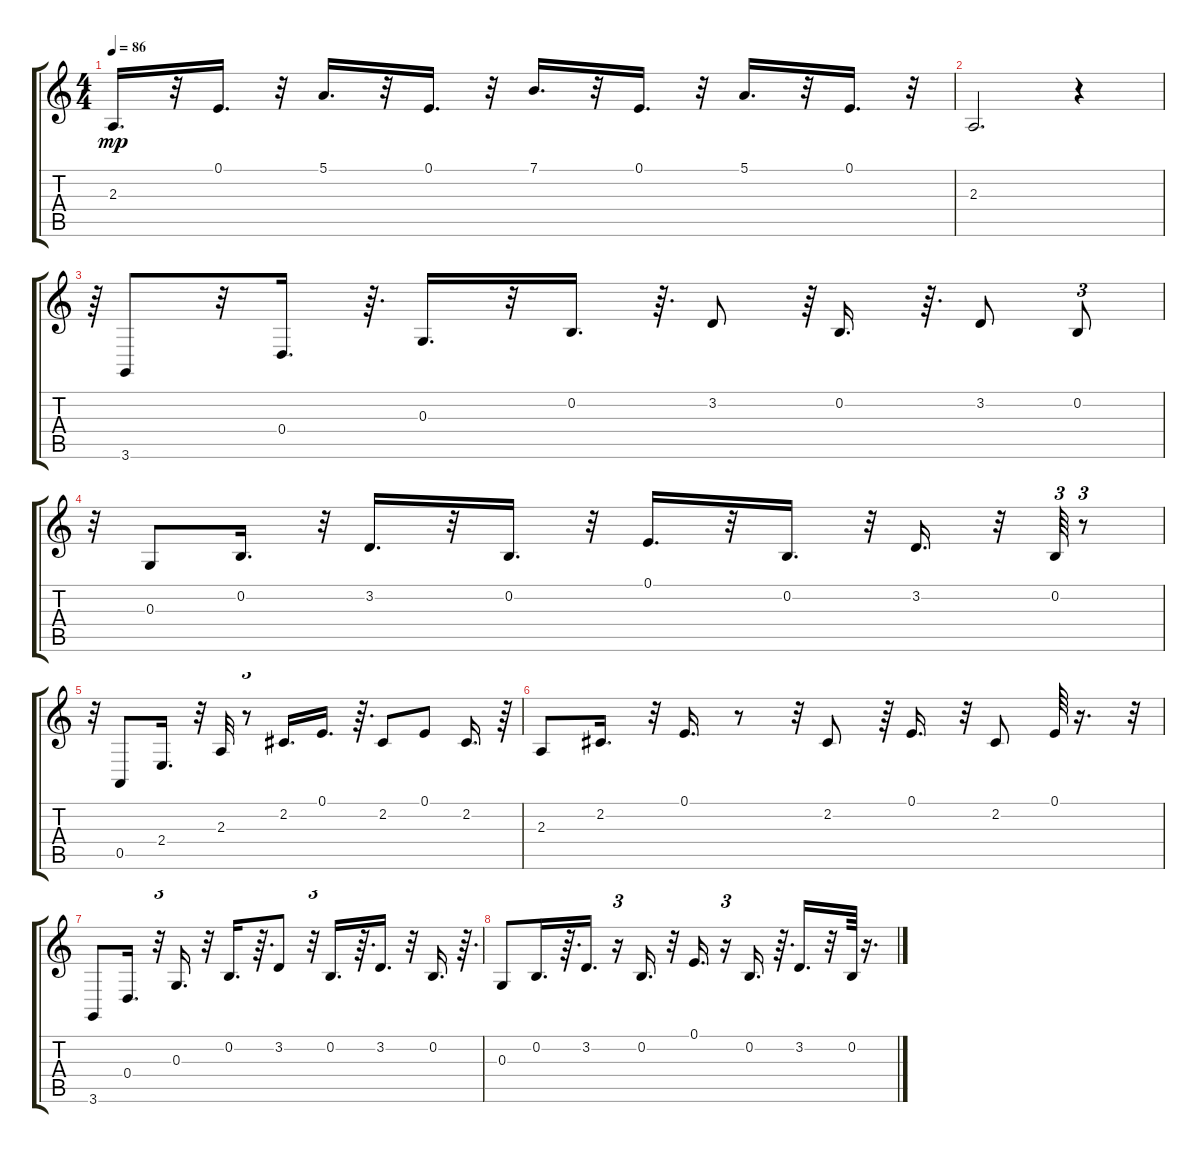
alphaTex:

\track "" {instrument acousticgrandpiano}
\staff {score tabs}
\tuning (E4 B3 G3 D3 A2 E2) {hide}
\ts (4 4)
\tempo 86
\clef g2
\ks c
2.3.16{d dy mp} r.32 0.1.16{d} r.32 5.1.16{d} r.32 0.1.16{d} r.32 7.1.16{d} r.32 0.1.16{d} r.32 5.1.16{d} r.32 0.1.16{d} r.32 |
2.3.2{d} r.4 |
r.64{tu (3 2)} 3.6.8 r.32 0.4.16{d} r.64{d} 0.3.16{d} r.32 0.2.16{d} r.64{d} 3.2.8 r.64{tu (3 2)} 0.2.16{d} r.64{d} 3.2.8 0.2.8{tu (3 2)} |
r.32 0.3.8 0.2.16{d} r.32{tu (3 2)} 3.2.16{d} r.32 0.2.16{d} r.32 0.1.16{d} r.32 0.2.16{d} r.32{tu (3 2)} 3.2.16{d} r.32 0.2.64{tu (3 2)} r.8{tu (3 2)} |
r.32 0.5.8 2.4.16{d} r.32{tu (3 2)} 2.3.32 r.8{tu (3 2)} 2.2.16{d} 0.1.16{d} r.64{d} 2.2.8 0.1.8 2.2.16{d} r.64 |
2.3.8 2.2.16{d} r.32{tu (3 2)} 0.1.16{d} r.8 r.32{tu (3 2)} 2.2.8 r.64 0.1.16{d} r.32{tu (3 2)} 2.2.8 0.1.64 r.16{d} r.32{tu (3 2)} |
3.6.8 0.4.16{d} r.32{tu (3 2)} 0.3.16{d} r.32 0.2.16{d} r.64{d} 3.2.8 r.32{tu (3 2)} 0.2.16{d} r.64{d} 3.2.16{d} r.32 0.2.16{d} r.64{d} |
0.3.8 0.2.16{d} r.64{d} 3.2.16{d} r.16{tu (3 2)} 0.2.16{d} r.32 0.1.16{d} r.16{tu (3 2)} 0.2.16{d} r.64{d} 3.2.16{d} r.32 0.2.64 r.16{d}
